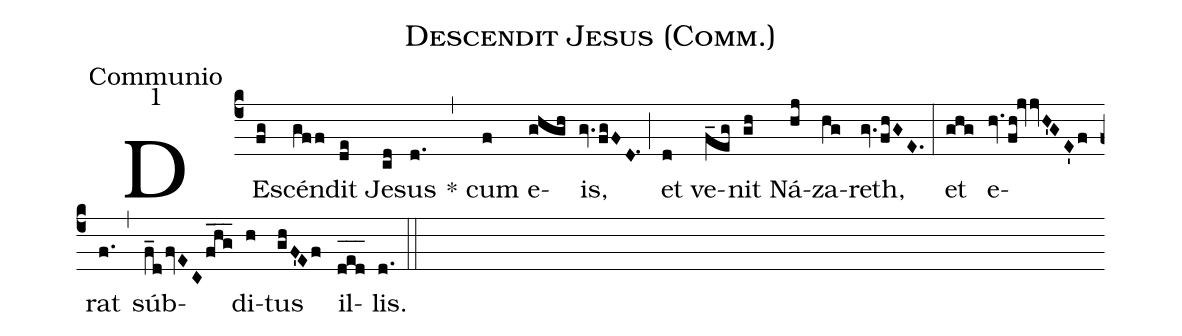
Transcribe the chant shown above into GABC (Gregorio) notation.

name:Descendit Jesus (Comm.);
office-part:Communio;
mode:1;
%%
(c4) DE(fg)scén(gff)dit(de) Je(cd)sus(d.) (,) * cum(f) e(ghgh)is,(gv.fgFD.1) (;) et(d) ve(f_eg)nit(gh) Ná(hj)za(hg)reth,(gv.fhGE.) (:) et(ghg) e(hv.fh!jvvH'GE'f)rat(f.) (,) súb(f_dfvECfhg___)di(h)tus(ghF'Ef) il(d_[oh:h]e_[oh:h]d_[oh:h])lis.(d.) (::)
